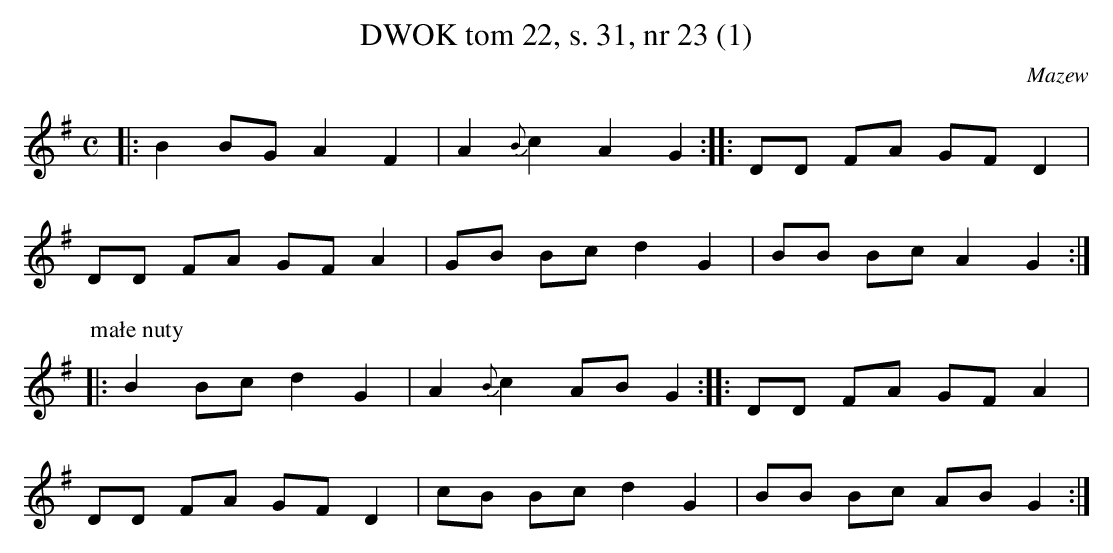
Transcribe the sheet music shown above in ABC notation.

X:1
T: DWOK tom 22, s. 31, nr 23 (1)
O: Mazew
L: 1/16
M: C
K: G
|:B4 B2G2 A4 F4 | A4 {B} c4 A4 G4 :: D2D2 F2A2 G2F2 D4 |
D2D2 F2A2 G2F2 A4 | G2B2 B2c2 d4 G4 | B2B2 B2c2 A4 G4 :|
P:małe nuty
|:B4 B2c2 d4 G4 | A4 {B} c4 A2B2 G4 :: D2D2 F2A2 G2F2 A4 |
D2D2 F2A2 G2F2 D4 | c2B2 B2c2 d4 G4 | B2B2 B2c2 A2B2 G4 :|
